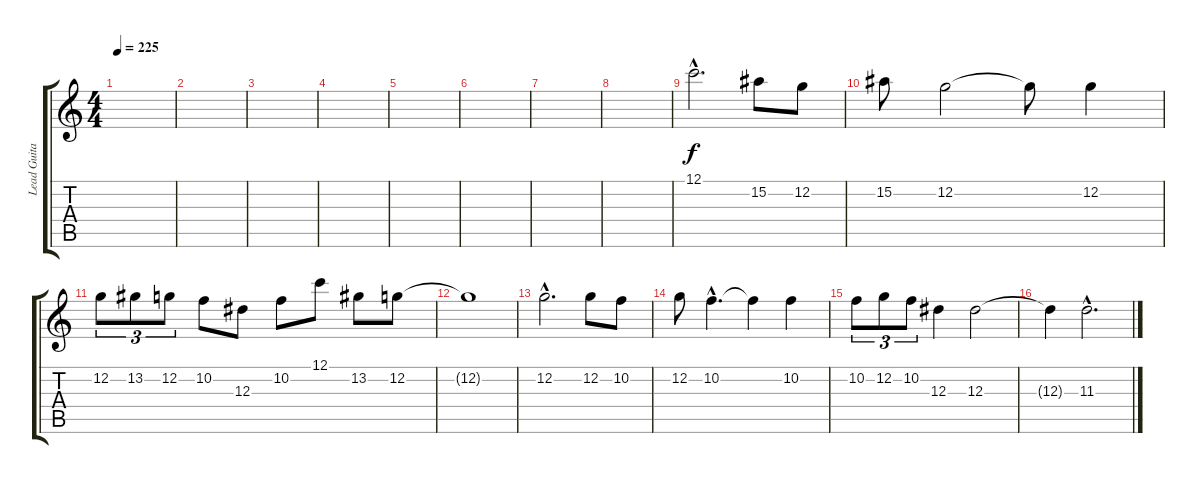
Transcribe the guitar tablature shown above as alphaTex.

\track ("Lead Guitar" "Lead Guita") {instrument distortionguitar}
\staff {score tabs}
\tuning (C4 G3 Eb3 Bb2 F2 C2) {hide}
\ts (4 4)
\tempo 225
\clef g2
\ks c
|
|
|
|
|
|
|
|
12.1{hac}.2{d} 15.2.8 12.2.8 |
15.2.8 12.2.2 12.2{t}.8 12.2.4 |
12.2.8{tu (3 2)} 13.2.8{tu (3 2)} 12.2.8{tu (3 2)} 10.2.8 12.3.8 10.2.8 12.1.8 13.2.8 12.2.8 |
12.2{t}.1 |
12.2{hac}.2{d} 12.2.8 10.2.8 |
12.2.8 10.2{hac}.4{d} 10.2{t}.4 10.2.4 |
10.2.8{tu (3 2)} 12.2.8{tu (3 2)} 10.2.8{tu (3 2)} 12.3.4 12.3.2 |
12.3{t}.4 11.3{hac}.2{d}
